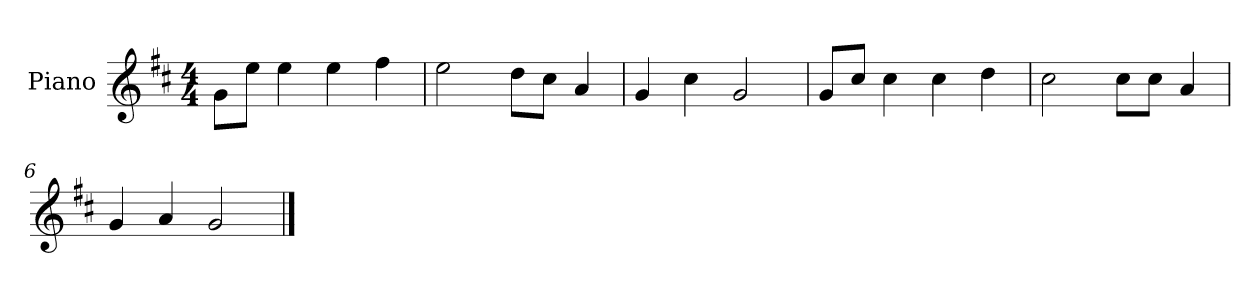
**kern
*part1
*staff1
*I"Piano
*I'P-no
*clefG2
*k[f#c#]
*M4/4
*MM90
=1
8g\L
8ee\J
4ee\
4ee\
4ff#\
=2
2ee\
8dd\L
8cc#\J
4a/
=3
4g/
4cc#\
2g/
=4
8g/L
8cc#/J
4cc#\
4cc#\
4dd\
=5
2cc#\
8cc#\L
8cc#\J
4a/
=6
4g/
4a/
2g/
==
*-
